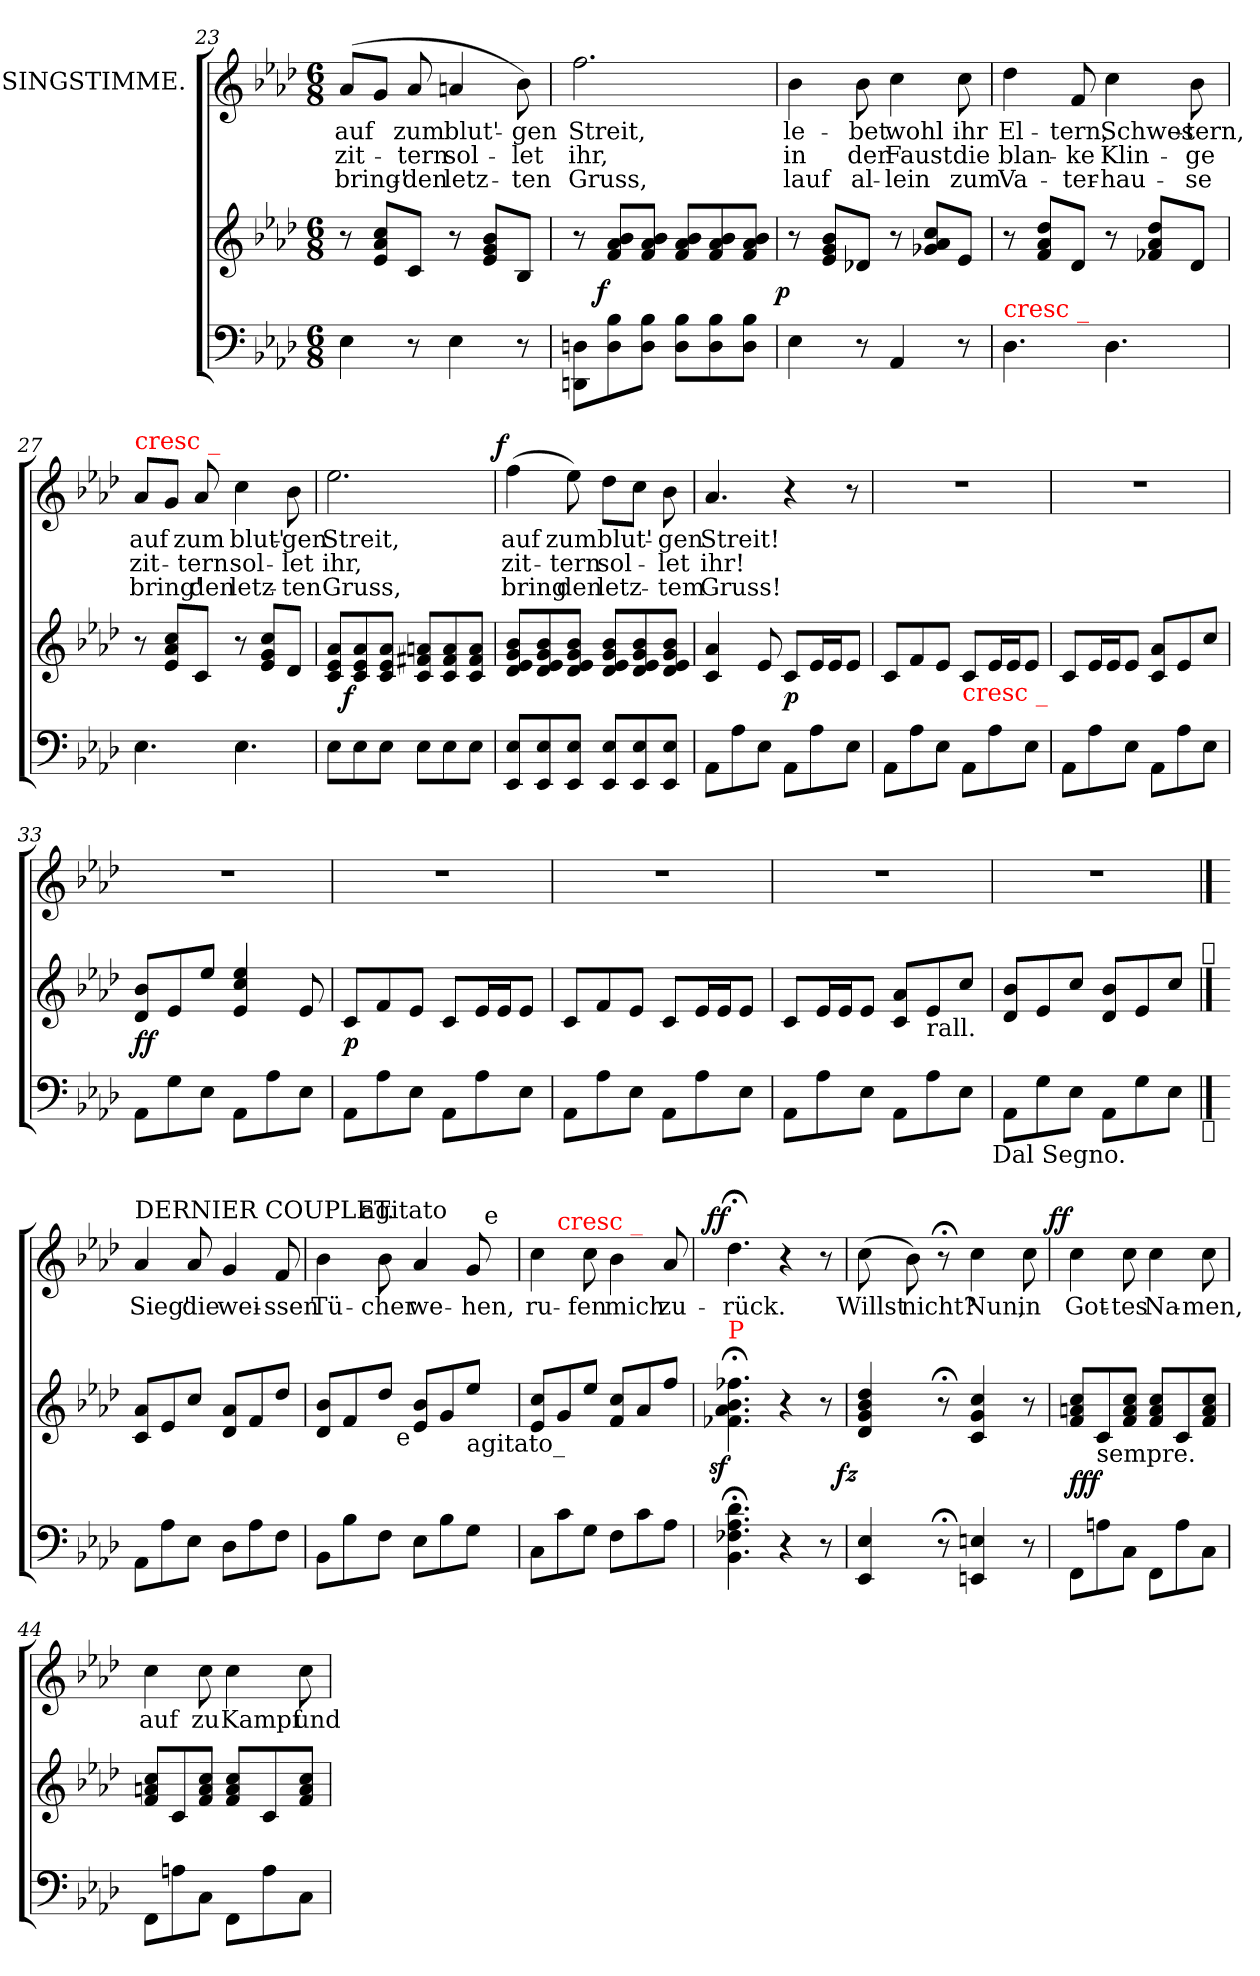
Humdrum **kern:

**kern	**kern	**dynam	**kern	**text	**text	**text	**dynam
*part2	*part2	*part2	*part1	*part1	*part1	*part1	*part1
*staff3	*staff2	*staff2/3	*staff1	*staff1	*staff1	*staff1	*staff1
*	*	*	*I"SINGSTIMME.	*	*	*	*
*clefF4	*clefG2	*	*clefG2	*	*	*	*
*k[b-e-a-d-]	*k[b-e-a-d-]	*	*k[b-e-a-d-]	*	*	*	*
*A-:	*A-:	*	*A-:	*	*	*	*
*M6/8	*M6/8	*	*M6/8	*	*	*	*
=23	=23	=23	=23	=23	=23	=23	=23
4E-	8r	.	(<8a-L	auf	zit-	bring'-	.
.	8cc 8a- 8e-L	.	8gJ	.	.	.	.
8r	8cJ	.	8a-	zum	-tern	-den	.
4E-	8r	.	4an	blut'-	sol-	letz-	.
.	8b- 8g 8e-L	.	.	.	.	.	.
8r	8B-J	.	8b-\)	-gen	-let	-ten	.
=24	=24	=24	=24	=24	=24	=24	=24
8Dn\ 8DDn\L	8r	.	2.ff	Streit,	ihr,	Gruss,	.
!	!	!LO:DY:rj	!	!	!	!	!
8B- 8D	8b- 8a- 8fL	f	.	.	.	.	.
8B- 8DJ	8b- 8a- 8fJ	.	.	.	.	.	.
8B- 8DL	8b- 8a- 8fL	.	.	.	.	.	.
8B- 8D	8b- 8a- 8f	.	.	.	.	.	.
8B- 8DJ	8b- 8a- 8fJ	.	.	.	.	.	.
=25	=25	=25	=25	=25	=25	=25	=25
!	!	!LO:DY:rj	!	!	!	!	!
4E-	8r	p	4b-	le-	in	lauf	.
.	8b- 8g 8e-L	.	.	.	.	.	.
8r	8d-XJ	.	8b-	-bet	der	al-	.
4AA-	8r	.	4cc	wohl	Faust	-lein	.
.	8cc 8a- 8g-XL	.	.	.	.	.	.
8r	8e-J	.	8cc	ihr	die	zum	.
=26	=26	=26	=26	=26	=26	=26	=26
!LO:TX:a:color=red:t=cresc _	!	!	!	!	!	!	!
4.D-	8r	.	4dd-	El-	blan-	Va-	.
.	8dd- 8a- 8fL	.	.	.	.	.	.
.	8d-J	.	8f	-tern,	-ke	-ter-	.
4.D-	8r	.	4cc	Schwes-	Klin-	-hau-	.
.	8dd- 8a- 8f-XL	.	.	.	.	.	.
.	8d-J	.	8b-	-tern,	-ge	-se	.
=27	=27	=27	=27	=27	=27	=27	=27
!	!	!	!LO:TX:a:color=red:t=cresc _	!	!	!	!
4.E-	8r	.	8a-L	auf	zit-	bring'	.
.	8cc 8a- 8e-L	.	8gJ	.	.	.	.
.	8cJ	.	8a-	zum	-tern	den	.
4.E-	8r	.	4cc	blut'-	sol-	letz-	.
.	8cc 8g 8e-L	.	.	.	.	.	.
.	8d-J	.	8b-	-gen	-let	-ten	.
=28	=28	=28	=28	=28	=28	=28	=28
8E-L	8a- 8e- 8cL	.	2.ee-	Streit,	ihr,	Gruss,	.
!	!	!LO:DY:rj	!	!	!	!	!
8E-	8a- 8e- 8c	f	.	.	.	.	.
8E-J	8a- 8e- 8cJ	.	.	.	.	.	.
8E-L	8an 8f#X 8cL	.	.	.	.	.	.
8E-	8a 8f# 8c	.	.	.	.	.	.
8E-J	8a 8f# 8cJ	.	.	.	.	.	.
=29	=29	=29	=29	=29	=29	=29	=29
!	!	!	!	!	!	!	!LO:DY:a:rj
8E- 8EE-L	8b- 8g 8e- 8d-L	.	(4ff	auf	zit-	bring	f
8E- 8EE-	8b- 8g 8e- 8d-	.	.	.	.	.	.
8E- 8EE-J	8b- 8g 8e- 8d-J	.	8ee-)	zum	-tern	den	.
8E- 8EE-L	8b- 8g 8e- 8d-L	.	8dd-L	blut'-	sol-	letz-	.
8E- 8EE-	8b- 8g 8e- 8d-	.	8ccJ	.	.	.	.
8E- 8EE-J	8b- 8g 8e- 8d-J	.	8b-	-gen	-let	-tem	.
=30	=30	=30	=30	=30	=30	=30	=30
8AA-L	4a- 4c	.	4.a-	Streit!	ihr!	Gruss!	.
8A-	.	.	.	.	.	.	.
8E-J	8e-	.	.	.	.	.	.
8AA-L	8cL	p	4r	.	.	.	.
8A-	16e-L	.	.	.	.	.	.
.	16e-J	.	.	.	.	.	.
8E-J	8e-J	.	8r	.	.	.	.
=31	=31	=31	=31	=31	=31	=31	=31
8AA-L	8cL	.	2.rdd	.	.	.	.
8A-	8f	.	.	.	.	.	.
8E-J	8e-J	.	.	.	.	.	.
!	!LO:TX:b:color=red:t=cresc _	!	!	!	!	!	!
8AA-L	8cL	.	.	.	.	.	.
8A-	16e-L	.	.	.	.	.	.
.	16e-J	.	.	.	.	.	.
8E-J	8e-J	.	.	.	.	.	.
=32	=32	=32	=32	=32	=32	=32	=32
8AA-L	8cL	.	2.rdd	.	.	.	.
8A-	16e-L	.	.	.	.	.	.
.	16e-J	.	.	.	.	.	.
8E-J	8e-J	.	.	.	.	.	.
8AA-L	8a- 8cL	.	.	.	.	.	.
8A-	8e-	.	.	.	.	.	.
8E-J	8ccJ	.	.	.	.	.	.
=33	=33	=33	=33	=33	=33	=33	=33
8AA-L	8b- 8d-L	ff	2.rdd	.	.	.	.
8G	8e-	.	.	.	.	.	.
8E-J	8ee-J	.	.	.	.	.	.
8AA-L	4ee-/ 4cc/ 4e-/	.	.	.	.	.	.
8A-	.	.	.	.	.	.	.
8E-J	8e-	.	.	.	.	.	.
=34	=34	=34	=34	=34	=34	=34	=34
8AA-L	8cL	p	2.rdd	.	.	.	.
8A-	8f	.	.	.	.	.	.
8E-J	8e-J	.	.	.	.	.	.
8AA-L	8cL	.	.	.	.	.	.
8A-	16e-L	.	.	.	.	.	.
.	16e-J	.	.	.	.	.	.
8E-J	8e-J	.	.	.	.	.	.
=35	=35	=35	=35	=35	=35	=35	=35
8AA-L	8cL	.	2.rdd	.	.	.	.
8A-	8f	.	.	.	.	.	.
8E-J	8e-J	.	.	.	.	.	.
8AA-L	8cL	.	.	.	.	.	.
8A-	16e-L	.	.	.	.	.	.
.	16e-J	.	.	.	.	.	.
8E-J	8e-J	.	.	.	.	.	.
=36	=36	=36	=36	=36	=36	=36	=36
8AA-L	8cL	.	2.rdd	.	.	.	.
8A-	16e-L	.	.	.	.	.	.
.	16e-J	.	.	.	.	.	.
8E-J	8e-J	.	.	.	.	.	.
8AA-L	8a- 8cL	.	.	.	.	.	.
!	!LO:TX:b:t=rall.	!	!	!	!	!	!
8A-	8e-	.	.	.	.	.	.
8E-J	8ccJ	.	.	.	.	.	.
!LO:TX:b:t=Dal Segno.	!	!	!	!	!	!	!
=37	=37	=37	=37	=37	=37	=37	=37
8AA-L	8b- 8d-L	.	2.rdd	.	.	.	.
8G	8e-	.	.	.	.	.	.
8E-J	8ccJ	.	.	.	.	.	.
8AA-L	8b- 8d-L	.	.	.	.	.	.
8G	8e-	.	.	.	.	.	.
8E-J	8ccJ	.	.	.	.	.	.
!	!LO:TX:a:t=𝄋	!	!	!	!	!	!
!LO:TX:b:t=𝄋	!	!	!	!	!	!	!
==	==	==	==	==	==	==	==
!	!	!	!LO:TX:a:t=DERNIER COUPLET.	!	!	!	!
8AA-L	8a- 8cL	.	4a-	Sieg'	.	.	.
8A-	8e-	.	.	.	.	.	.
8E-J	8ccJ	.	8a-	die	.	.	.
8D-L	8a- 8d-L	.	4g	wei-	.	.	.
8A-	8f	.	.	.	.	.	.
8FJ	8dd-J	.	8f	-ssen	.	.	.
=39	=39	=39	=39	=39	=39	=39	=39
!	!LO:TX:c:t=cresc.	!	!	!	!	!	!
*	*^	*	*^	*	*	*	*
8BB-L	8b-/ 8d-/L	4ryy	.	4b-	8.ryy	Tü-	.	.	.
8B-	8f/	.	.	.	.	.	.	.	.
!	!	!	!	!	!LO:TX:a:t=agitato	!	!	!	!
.	.	.	.	.	2ryy	.	.	.	.
8FJ	8dd-/J	16ryy	.	8b-	.	-cher	.	.	.
!	!	!LO:TX:b:t=e	!	!	!	!	!	!	!
.	.	2ryy	.	.	.	.	.	.	.
8E-L	8b-/ 8e-/L	.	.	4a-	.	we-	.	.	.
8B-	8g/	.	.	.	.	.	.	.	.
!	!LO:TX:b:t=agitato_	!	!	!	!	!	!	!	!
8GJ	8ee-/J	.	.	8g	.	-hen,	.	.	.
!	!	!	!	!	!LO:TX:a:t=e	!	!	!	!
.	.	.	.	.	8ryy	.	.	.	.
16ryy	16ryy	.	.	16ryy	.	.	.	.	.
*	*v	*v	*	*	*	*	*	*	*
=40	=40	=40	=40	=40	=40	=40	=40	=40
8CL	8cc/ 8e-/L	.	4cc	8ryy	ru-	.	.	.
!	!	!	!	!LO:TX:a:color=red:t=cresc _	!	!	!	!
8c	8g	.	.	2ryy	.	.	.	.
8GJ	8ee-J	.	8cc	.	-fen	.	.	.
8FL	8cc/ 8f/L	.	4b-	.	mich	.	.	.
8c	8a-	.	.	.	.	.	.	.
8A-J	8ffJ	.	8a-	8ryy	zu-	.	.	.
=41	=41	=41	=41	=41	=41	=41	=41	=41
!	!LO:TX:a:color=red:t=P	!	!	!	!	!	!	!
!	!	!LO:DY:rj	!	!	!	!	!	!LO:DY:a:rj
*	*	*	*v	*v	*	*	*	*
4.d-;< 4.A-;< 4.F-X;< 4.BB-;<	4.ff-X;< 4.b-;< 4.a-;< 4.f-X;<	sf	4.dd-;<	rück.	.	.	ff
4r	4r	.	4r	.	.	.	.
8r	8r	.	8r	.	.	.	.
=42	=42	=42	=42	=42	=42	=42	=42
!	!	!LO:DY:rj	!	!	!	!	!
4E- 4EE-	4dd- 4b- 4g 4d-	fz	(8cc	Willst	.	.	.
.	.	.	8b-)	nicht?	.	.	.
8r;<	8r;<	.	8r;<	.	.	.	.
4En 4EEn	4cc 4g 4c	.	4cc	Nun,	.	.	.
8r	8r	.	8cc	in	.	.	.
=43	=43	=43	=43	=43	=43	=43	=43
!	!	!	!	!	!	!	!LO:DY:a:rj
8FF\L	8cc 8an 8fL	fff	4cc	Got-	.	.	ff
!	!LO:TX:b:t=sempre.	!	!	!	!	!	!
8An\	8c	.	.	.	.	.	.
8C\J	8cc 8a 8fJ	.	8cc	-tes	.	.	.
8FF\L	8cc 8a 8fL	.	4cc	Na-	.	.	.
8A\	8c	.	.	.	.	.	.
8C\J	8cc 8a 8fJ	.	8cc	-men,	.	.	.
=44	=44	=44	=44	=44	=44	=44	=44
8FF\L	8cc 8an 8fL	.	4cc	auf	.	.	.
8An\	8c	.	.	.	.	.	.
8C\J	8cc 8a 8fJ	.	8cc	zu	.	.	.
8FF\L	8cc 8a 8fL	.	4cc	Kampf	.	.	.
8A\	8c	.	.	.	.	.	.
8C\J	8cc 8a 8fJ	.	8cc	und	.	.	.
=	=	=	=	=	=	=	=
*-	*-	*-	*-	*-	*-	*-	*-
